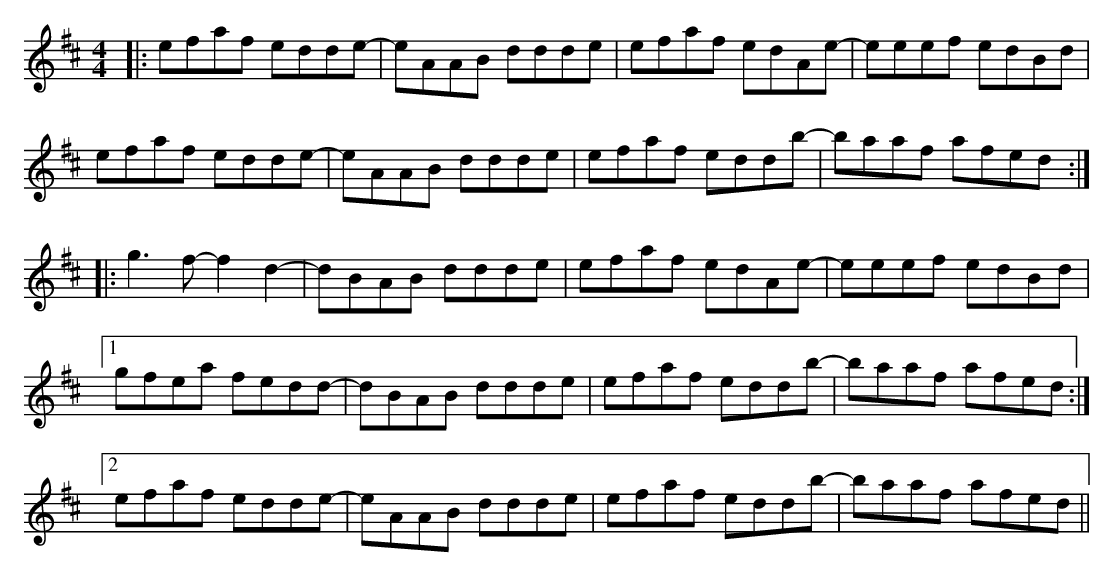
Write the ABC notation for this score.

X:1
M:4/4
K:D
|:efaf edde|-eAAB ddde|efaf edAe|-eeef edBd|
efaf edde|-eAAB ddde|efaf eddb|-baaf afed:|
|:g3f -f2d2|-dBAB ddde|efaf edAe|-eeef edBd|
[1gfea fedd|-dBAB ddde|efaf eddb|-baaf afed:|
[2efaf edde|-eAAB ddde|efaf eddb|-baaf afed||
